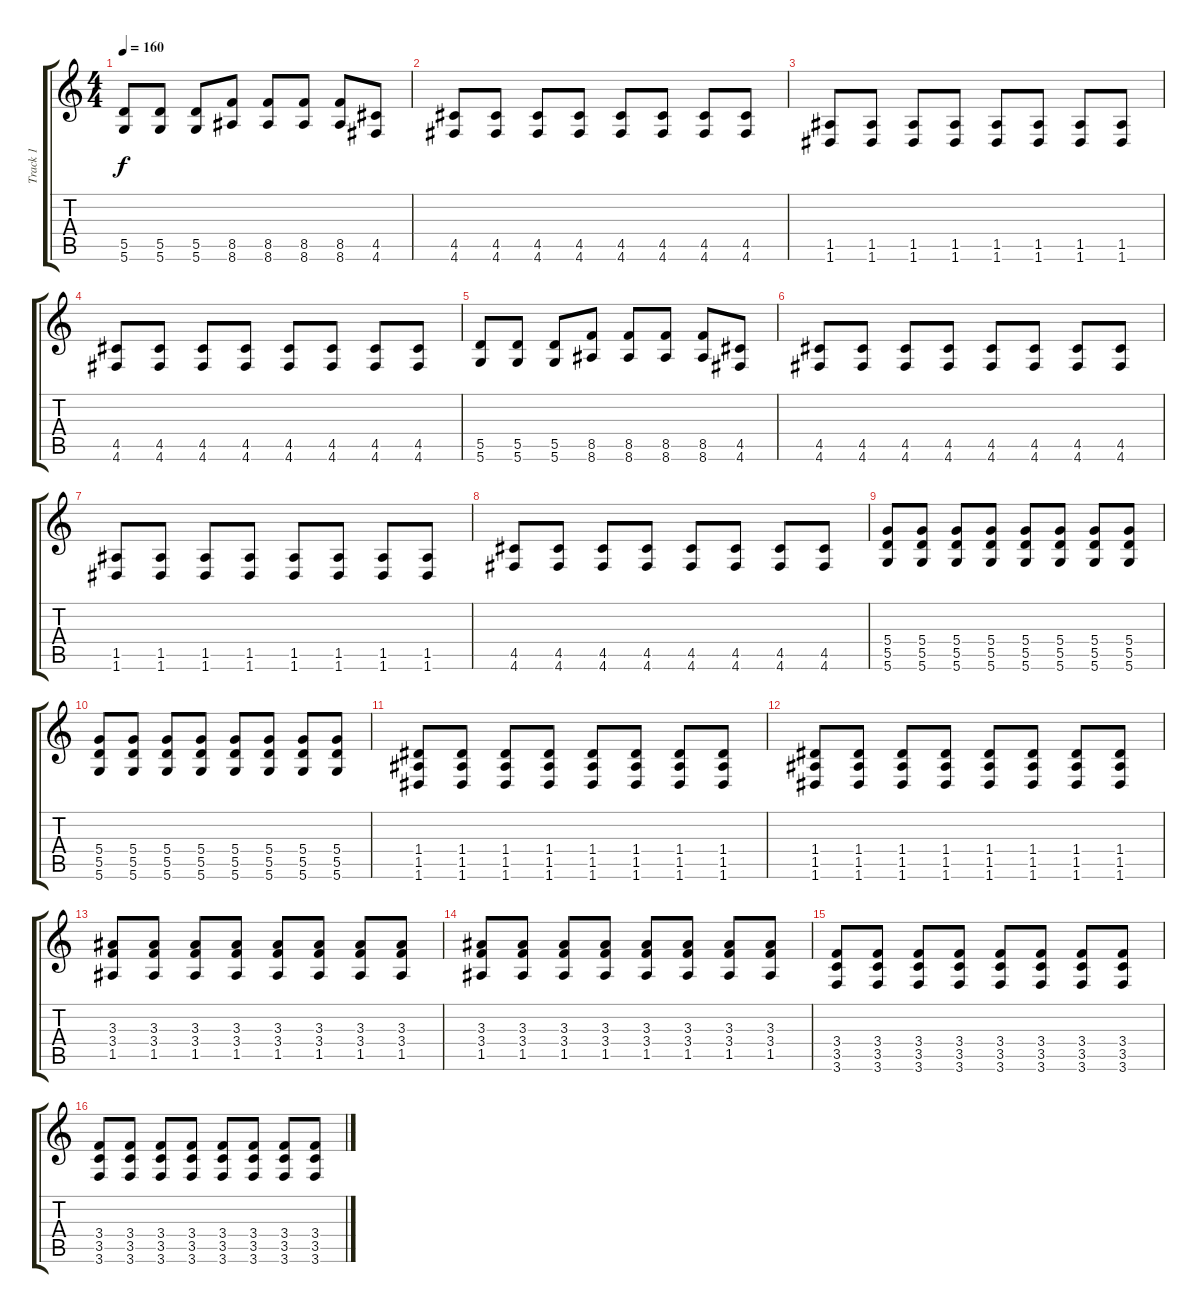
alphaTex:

\track ("Track 1" "Track 1") {instrument distortionguitar}
\staff {score tabs}
\tuning (E4 B3 G3 D3 A2 D2) {hide}
\ts (4 4)
\tempo 160
\clef g2
\ks c
(5.5 5.6).8{dy f} (5.5 5.6).8 (5.5 5.6).8 (8.5 8.6).8 (8.5 8.6).8 (8.5 8.6).8 (8.5 8.6).8 (4.5 4.6).8 |
(4.5 4.6).8 (4.5 4.6).8 (4.5 4.6).8 (4.5 4.6).8 (4.5 4.6).8 (4.5 4.6).8 (4.5 4.6).8 (4.5 4.6).8 |
(1.5 1.6).8 (1.5 1.6).8 (1.5 1.6).8 (1.5 1.6).8 (1.5 1.6).8 (1.5 1.6).8 (1.5 1.6).8 (1.5 1.6).8 |
(4.5 4.6).8 (4.5 4.6).8 (4.5 4.6).8 (4.5 4.6).8 (4.5 4.6).8 (4.5 4.6).8 (4.5 4.6).8 (4.5 4.6).8 |
(5.5 5.6).8 (5.5 5.6).8 (5.5 5.6).8 (8.5 8.6).8 (8.5 8.6).8 (8.5 8.6).8 (8.5 8.6).8 (4.5 4.6).8 |
(4.5 4.6).8 (4.5 4.6).8 (4.5 4.6).8 (4.5 4.6).8 (4.5 4.6).8 (4.5 4.6).8 (4.5 4.6).8 (4.5 4.6).8 |
(1.5 1.6).8 (1.5 1.6).8 (1.5 1.6).8 (1.5 1.6).8 (1.5 1.6).8 (1.5 1.6).8 (1.5 1.6).8 (1.5 1.6).8 |
(4.5 4.6).8 (4.5 4.6).8 (4.5 4.6).8 (4.5 4.6).8 (4.5 4.6).8 (4.5 4.6).8 (4.5 4.6).8 (4.5 4.6).8 |
(5.4 5.5 5.6).8 (5.4 5.5 5.6).8 (5.4 5.5 5.6).8 (5.4 5.5 5.6).8 (5.4 5.5 5.6).8 (5.4 5.5 5.6).8 (5.4 5.5 5.6).8 (5.4 5.5 5.6).8 |
(5.4 5.5 5.6).8 (5.4 5.5 5.6).8 (5.4 5.5 5.6).8 (5.4 5.5 5.6).8 (5.4 5.5 5.6).8 (5.4 5.5 5.6).8 (5.4 5.5 5.6).8 (5.4 5.5 5.6).8 |
(1.4 1.5 1.6).8 (1.4 1.5 1.6).8 (1.4 1.5 1.6).8 (1.4 1.5 1.6).8 (1.4 1.5 1.6).8 (1.4 1.5 1.6).8 (1.4 1.5 1.6).8 (1.4 1.5 1.6).8 |
(1.4 1.5 1.6).8 (1.4 1.5 1.6).8 (1.4 1.5 1.6).8 (1.4 1.5 1.6).8 (1.4 1.5 1.6).8 (1.4 1.5 1.6).8 (1.4 1.5 1.6).8 (1.4 1.5 1.6).8 |
(3.3 3.4 1.5).8 (3.3 3.4 1.5).8 (3.3 3.4 1.5).8 (3.3 3.4 1.5).8 (3.3 3.4 1.5).8 (3.3 3.4 1.5).8 (3.3 3.4 1.5).8 (3.3 3.4 1.5).8 |
(3.3 3.4 1.5).8 (3.3 3.4 1.5).8 (3.3 3.4 1.5).8 (3.3 3.4 1.5).8 (3.3 3.4 1.5).8 (3.3 3.4 1.5).8 (3.3 3.4 1.5).8 (3.3 3.4 1.5).8 |
(3.4 3.5 3.6).8 (3.4 3.5 3.6).8 (3.4 3.5 3.6).8 (3.4 3.5 3.6).8 (3.4 3.5 3.6).8 (3.4 3.5 3.6).8 (3.4 3.5 3.6).8 (3.4 3.5 3.6).8 |
(3.4 3.5 3.6).8 (3.4 3.5 3.6).8 (3.4 3.5 3.6).8 (3.4 3.5 3.6).8 (3.4 3.5 3.6).8 (3.4 3.5 3.6).8 (3.4 3.5 3.6).8 (3.4 3.5 3.6).8
